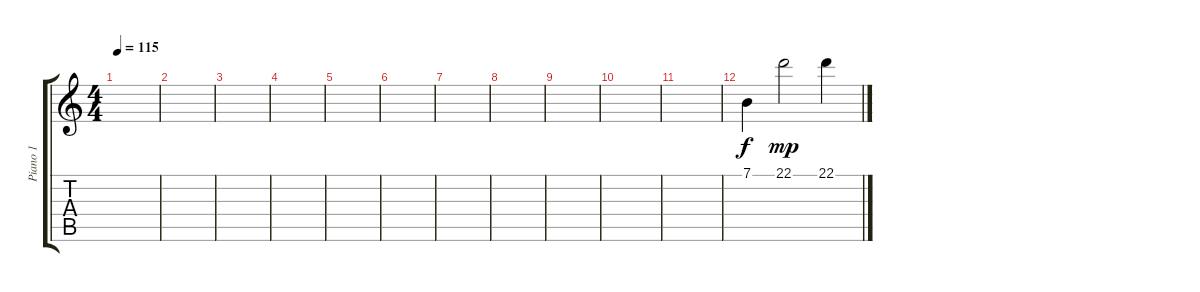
\track ("Piano 1" "Piano 1") {instrument brightacousticpiano}
\staff {score tabs}
\tuning (E4 B3 G3 D3 A2 E2) {hide}
\ts (4 4)
\tempo 115
\clef g2
\ks c
|
|
|
|
|
|
|
|
|
|
|
7.1.4 22.1.2{dy mp} 22.1.4
